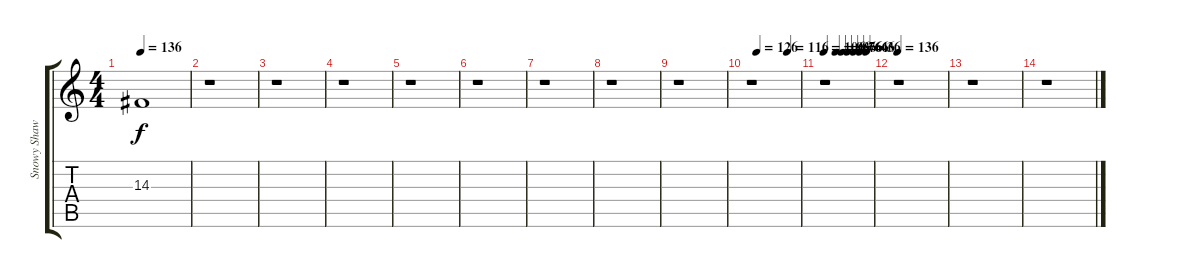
\track ("Snowy Shaw" "Snowy Shaw") {instrument tenorsax}
\staff {score tabs}
\tuning (Db4 Ab3 E3 B2 Gb2 Db2) {hide}
\ts (4 4)
\tempo 136
\clef g2
\ks c
14.3{t}.1{dy f} |
r.1 |
r.1 |
r.1 |
r.1 |
r.1 |
r.1 |
r.1 |
r.1 |
\tempo (126 0.125)
\tempo (116 0.75)
r.1 |
\tempo 106
\tempo (96 0.25)
\tempo (86 0.375)
\tempo (76 0.5)
\tempo (66 0.625)
\tempo (46 0.75)
\tempo (36 0.875)
r.1 |
\tempo 136
r.1 |
r.1 |
r.1
